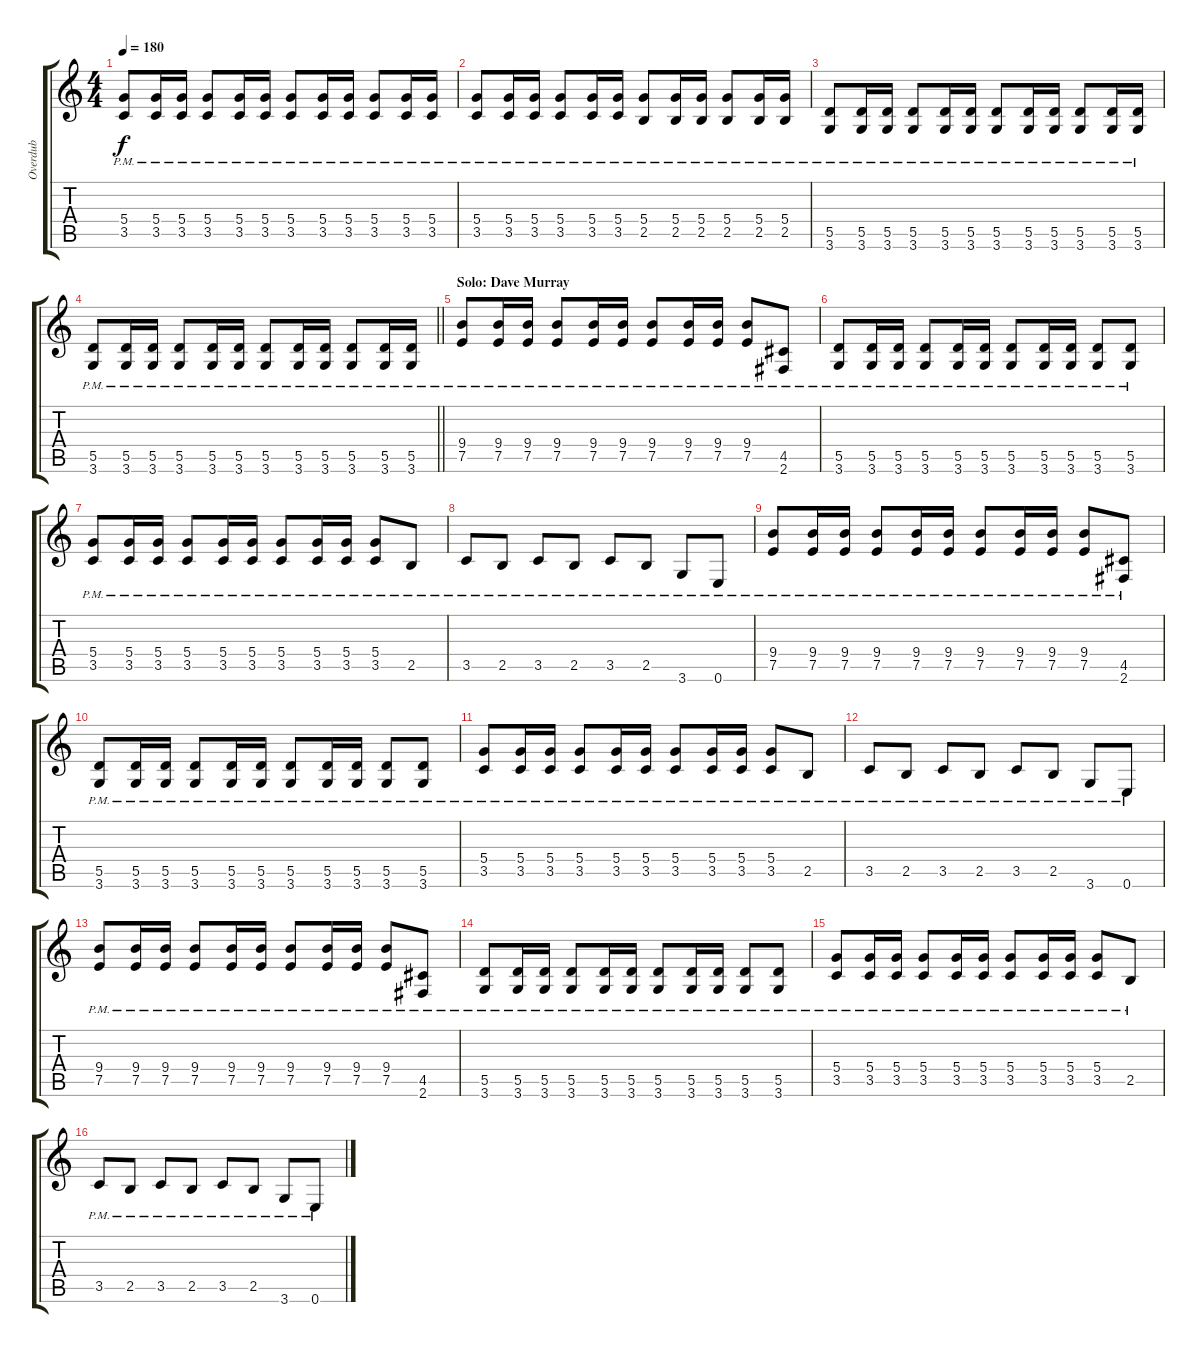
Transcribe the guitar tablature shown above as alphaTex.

\track ("Overdub" "Overdub") {instrument overdrivenguitar}
\staff {score tabs}
\tuning (E4 B3 G3 D3 A2 E2) {hide}
\ts (4 4)
\tempo 180
\clef g2
\ks c
(5.4{pm} 3.5{pm}).8{dy f} (5.4{pm} 3.5{pm}).16 (5.4{pm} 3.5{pm}).16 (5.4{pm} 3.5{pm}).8 (5.4{pm} 3.5{pm}).16 (5.4{pm} 3.5{pm}).16 (5.4{pm} 3.5{pm}).8 (5.4{pm} 3.5{pm}).16 (5.4{pm} 3.5{pm}).16 (5.4{pm} 3.5{pm}).8 (5.4{pm} 3.5{pm}).16 (5.4{pm} 3.5{pm}).16 |
(5.4{pm} 3.5{pm}).8 (5.4{pm} 3.5{pm}).16 (5.4{pm} 3.5{pm}).16 (5.4{pm} 3.5{pm}).8 (5.4{pm} 3.5{pm}).16 (5.4{pm} 3.5{pm}).16 (5.4{pm} 2.5{pm}).8 (5.4{pm} 2.5{pm}).16 (5.4{pm} 2.5{pm}).16 (5.4{pm} 2.5{pm}).8 (5.4{pm} 2.5{pm}).16 (5.4{pm} 2.5{pm}).16 |
(5.5{pm} 3.6{pm}).8 (5.5{pm} 3.6{pm}).16 (5.5{pm} 3.6{pm}).16 (5.5{pm} 3.6{pm}).8 (5.5{pm} 3.6{pm}).16 (5.5{pm} 3.6{pm}).16 (5.5{pm} 3.6{pm}).8 (5.5{pm} 3.6{pm}).16 (5.5{pm} 3.6{pm}).16 (5.5{pm} 3.6{pm}).8 (5.5{pm} 3.6{pm}).16 (5.5{pm} 3.6{pm}).16 |
\barLineRight lightlight
(5.5{pm} 3.6{pm}).8 (5.5{pm} 3.6{pm}).16 (5.5{pm} 3.6{pm}).16 (5.5{pm} 3.6{pm}).8 (5.5{pm} 3.6{pm}).16 (5.5{pm} 3.6{pm}).16 (5.5{pm} 3.6{pm}).8 (5.5{pm} 3.6{pm}).16 (5.5{pm} 3.6{pm}).16 (5.5{pm} 3.6{pm}).8 (5.5{pm} 3.6{pm}).16 (5.5{pm} 3.6{pm}).16 |
\section ("" "Solo: Dave Murray")
(9.4{pm} 7.5{pm}).8 (9.4{pm} 7.5{pm}).16 (9.4{pm} 7.5{pm}).16 (9.4{pm} 7.5{pm}).8 (9.4{pm} 7.5{pm}).16 (9.4{pm} 7.5{pm}).16 (9.4{pm} 7.5{pm}).8 (9.4{pm} 7.5{pm}).16 (9.4{pm} 7.5{pm}).16 (9.4{pm} 7.5{pm}).8 (4.5{pm} 2.6{pm}).8 |
(5.5{pm} 3.6{pm}).8 (5.5{pm} 3.6{pm}).16 (5.5{pm} 3.6{pm}).16 (5.5{pm} 3.6{pm}).8 (5.5{pm} 3.6{pm}).16 (5.5{pm} 3.6{pm}).16 (5.5{pm} 3.6{pm}).8 (5.5{pm} 3.6{pm}).16 (5.5{pm} 3.6{pm}).16 (5.5{pm} 3.6{pm}).8 (5.5{pm} 3.6{pm}).8 |
(5.4{pm} 3.5{pm}).8 (5.4{pm} 3.5{pm}).16 (5.4{pm} 3.5{pm}).16 (5.4{pm} 3.5{pm}).8 (5.4{pm} 3.5{pm}).16 (5.4{pm} 3.5{pm}).16 (5.4{pm} 3.5{pm}).8 (5.4{pm} 3.5{pm}).16 (5.4{pm} 3.5{pm}).16 (5.4{pm} 3.5{pm}).8 2.5{pm}.8 |
3.5{pm}.8 2.5{pm}.8 3.5{pm}.8 2.5{pm}.8 3.5{pm}.8 2.5{pm}.8 3.6{pm}.8 0.6{pm}.8 |
(9.4{pm} 7.5{pm}).8 (9.4{pm} 7.5{pm}).16 (9.4{pm} 7.5{pm}).16 (9.4{pm} 7.5{pm}).8 (9.4{pm} 7.5{pm}).16 (9.4{pm} 7.5{pm}).16 (9.4{pm} 7.5{pm}).8 (9.4{pm} 7.5{pm}).16 (9.4{pm} 7.5{pm}).16 (9.4{pm} 7.5{pm}).8 (4.5{pm} 2.6{pm}).8 |
(5.5{pm} 3.6{pm}).8 (5.5{pm} 3.6{pm}).16 (5.5{pm} 3.6{pm}).16 (5.5{pm} 3.6{pm}).8 (5.5{pm} 3.6{pm}).16 (5.5{pm} 3.6{pm}).16 (5.5{pm} 3.6{pm}).8 (5.5{pm} 3.6{pm}).16 (5.5{pm} 3.6{pm}).16 (5.5{pm} 3.6{pm}).8 (5.5{pm} 3.6{pm}).8 |
(5.4{pm} 3.5{pm}).8 (5.4{pm} 3.5{pm}).16 (5.4{pm} 3.5{pm}).16 (5.4{pm} 3.5{pm}).8 (5.4{pm} 3.5{pm}).16 (5.4{pm} 3.5{pm}).16 (5.4{pm} 3.5{pm}).8 (5.4{pm} 3.5{pm}).16 (5.4{pm} 3.5{pm}).16 (5.4{pm} 3.5{pm}).8 2.5{pm}.8 |
3.5{pm}.8 2.5{pm}.8 3.5{pm}.8 2.5{pm}.8 3.5{pm}.8 2.5{pm}.8 3.6{pm}.8 0.6{pm}.8 |
(9.4{pm} 7.5{pm}).8 (9.4{pm} 7.5{pm}).16 (9.4{pm} 7.5{pm}).16 (9.4{pm} 7.5{pm}).8 (9.4{pm} 7.5{pm}).16 (9.4{pm} 7.5{pm}).16 (9.4{pm} 7.5{pm}).8 (9.4{pm} 7.5{pm}).16 (9.4{pm} 7.5{pm}).16 (9.4{pm} 7.5{pm}).8 (4.5{pm} 2.6{pm}).8 |
(5.5{pm} 3.6{pm}).8 (5.5{pm} 3.6{pm}).16 (5.5{pm} 3.6{pm}).16 (5.5{pm} 3.6{pm}).8 (5.5{pm} 3.6{pm}).16 (5.5{pm} 3.6{pm}).16 (5.5{pm} 3.6{pm}).8 (5.5{pm} 3.6{pm}).16 (5.5{pm} 3.6{pm}).16 (5.5{pm} 3.6{pm}).8 (5.5{pm} 3.6{pm}).8 |
(5.4{pm} 3.5{pm}).8 (5.4{pm} 3.5{pm}).16 (5.4{pm} 3.5{pm}).16 (5.4{pm} 3.5{pm}).8 (5.4{pm} 3.5{pm}).16 (5.4{pm} 3.5{pm}).16 (5.4{pm} 3.5{pm}).8 (5.4{pm} 3.5{pm}).16 (5.4{pm} 3.5{pm}).16 (5.4{pm} 3.5{pm}).8 2.5{pm}.8 |
3.5{pm}.8 2.5{pm}.8 3.5{pm}.8 2.5{pm}.8 3.5{pm}.8 2.5{pm}.8 3.6{pm}.8 0.6{pm}.8
